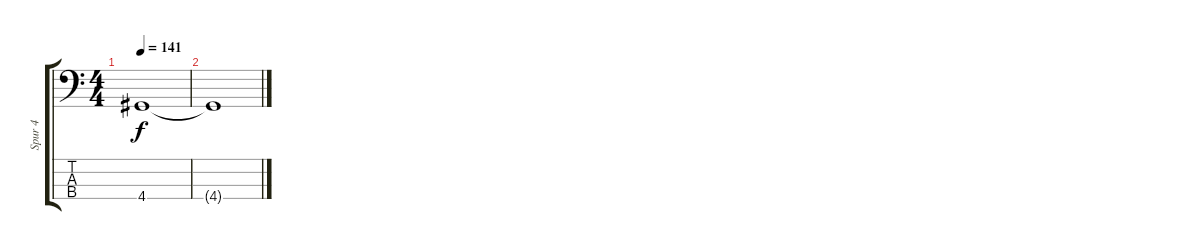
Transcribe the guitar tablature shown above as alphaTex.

\track ("Spur 4" "Spur 4") {instrument electricbassfinger}
\staff {score tabs}
\tuning (G2 D2 A1 E1) {hide}
\ts (4 4)
\tempo 141
\clef f4
\ks c
4.4.1{dy f} |
4.4{t}.1
